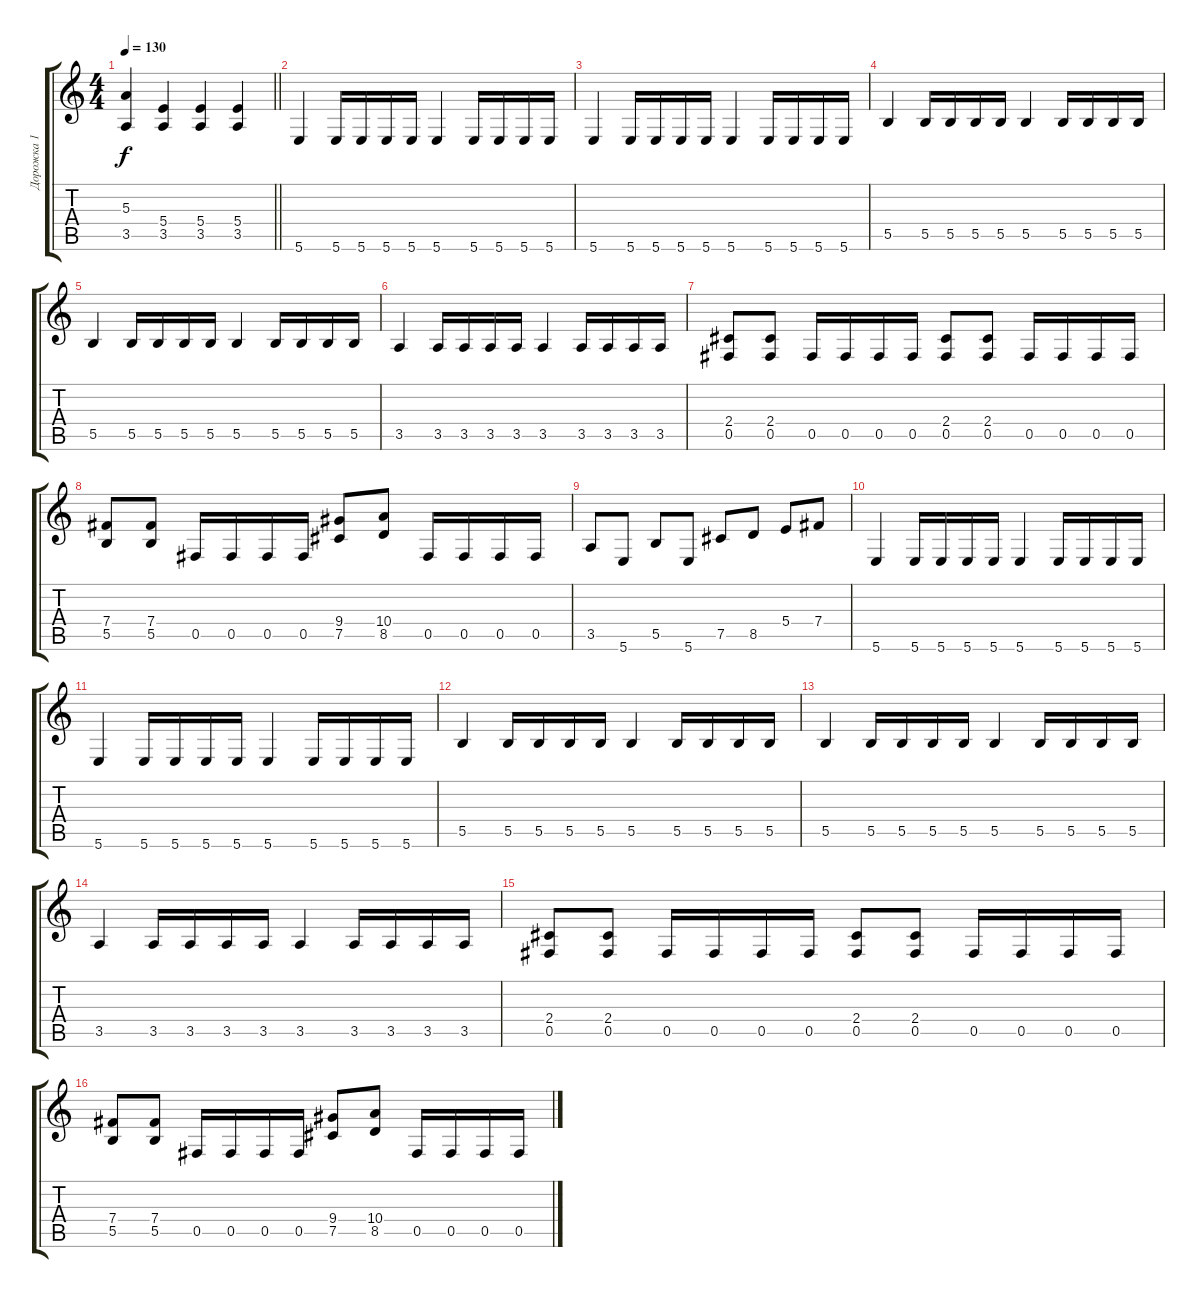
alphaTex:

\track ("Дорожка 1" "Дорожка 1") {instrument distortionguitar}
\staff {score tabs}
\tuning (Db4 Ab3 E3 B2 Gb2 B1) {hide}
\ts (4 4)
\tempo 130
\clef g2
\barLineRight lightlight
\ks c
(5.3 3.5).4{dy f} (5.4 3.5).4 (5.4 3.5).4 (5.4 3.5).4 |
\section ("" " ")
5.6.4 5.6.16 5.6.16 5.6.16 5.6.16 5.6.4 5.6.16 5.6.16 5.6.16 5.6.16 |
5.6.4 5.6.16 5.6.16 5.6.16 5.6.16 5.6.4 5.6.16 5.6.16 5.6.16 5.6.16 |
5.5.4 5.5.16 5.5.16 5.5.16 5.5.16 5.5.4 5.5.16 5.5.16 5.5.16 5.5.16 |
5.5.4 5.5.16 5.5.16 5.5.16 5.5.16 5.5.4 5.5.16 5.5.16 5.5.16 5.5.16 |
3.5.4 3.5.16 3.5.16 3.5.16 3.5.16 3.5.4 3.5.16 3.5.16 3.5.16 3.5.16 |
(2.4 0.5).8 (2.4 0.5).8 0.5.16 0.5.16 0.5.16 0.5.16 (2.4 0.5).8 (2.4 0.5).8 0.5.16 0.5.16 0.5.16 0.5.16 |
(7.4 5.5).8 (7.4 5.5).8 0.5.16 0.5.16 0.5.16 0.5.16 (9.4 7.5).8 (10.4 8.5).8 0.5.16 0.5.16 0.5.16 0.5.16 |
3.5.8 5.6.8 5.5.8 5.6.8 7.5.8 8.5.8 5.4.8 7.4.8 |
5.6.4 5.6.16 5.6.16 5.6.16 5.6.16 5.6.4 5.6.16 5.6.16 5.6.16 5.6.16 |
5.6.4 5.6.16 5.6.16 5.6.16 5.6.16 5.6.4 5.6.16 5.6.16 5.6.16 5.6.16 |
5.5.4 5.5.16 5.5.16 5.5.16 5.5.16 5.5.4 5.5.16 5.5.16 5.5.16 5.5.16 |
5.5.4 5.5.16 5.5.16 5.5.16 5.5.16 5.5.4 5.5.16 5.5.16 5.5.16 5.5.16 |
3.5.4 3.5.16 3.5.16 3.5.16 3.5.16 3.5.4 3.5.16 3.5.16 3.5.16 3.5.16 |
(2.4 0.5).8 (2.4 0.5).8 0.5.16 0.5.16 0.5.16 0.5.16 (2.4 0.5).8 (2.4 0.5).8 0.5.16 0.5.16 0.5.16 0.5.16 |
(7.4 5.5).8 (7.4 5.5).8 0.5.16 0.5.16 0.5.16 0.5.16 (9.4 7.5).8 (10.4 8.5).8 0.5.16 0.5.16 0.5.16 0.5.16
